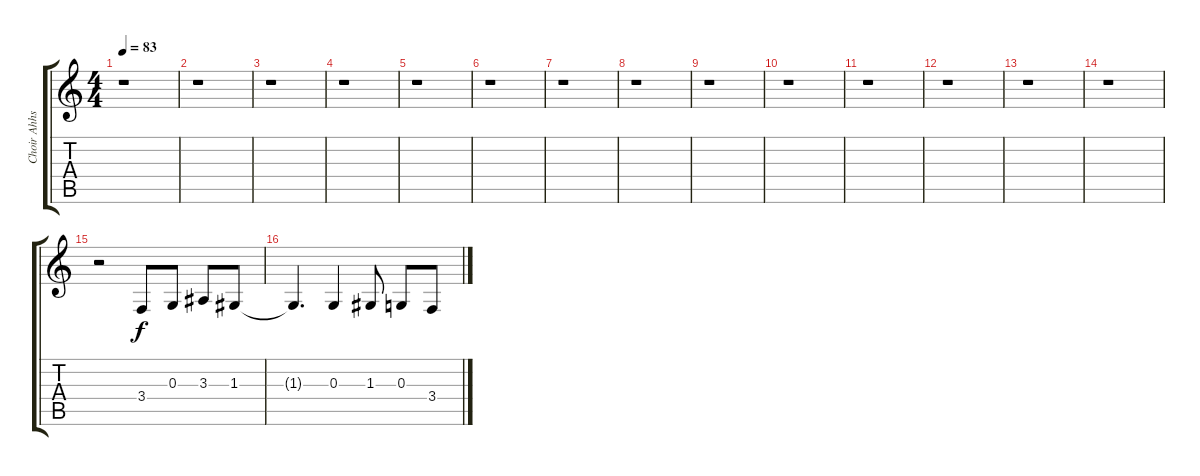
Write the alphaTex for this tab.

\track ("Choir Ahhs" "Choir Ahhs") {instrument choiraahs}
\staff {score tabs}
\tuning (E4 B3 G3 D3 A2 E2) {hide}
\ts (4 4)
\tempo 83
\clef g2
\ks c
r.1{dy mf} |
r.1 |
r.1 |
r.1 |
r.1 |
r.1 |
r.1 |
r.1 |
r.1 |
r.1 |
r.1 |
r.1 |
r.1 |
r.1 |
r.2 3.4.8{dy f volume 10} 0.3.8 3.3.8 1.3.8 |
1.3{t}.4{d} 0.3.4 1.3.8 0.3.8 3.4.8
